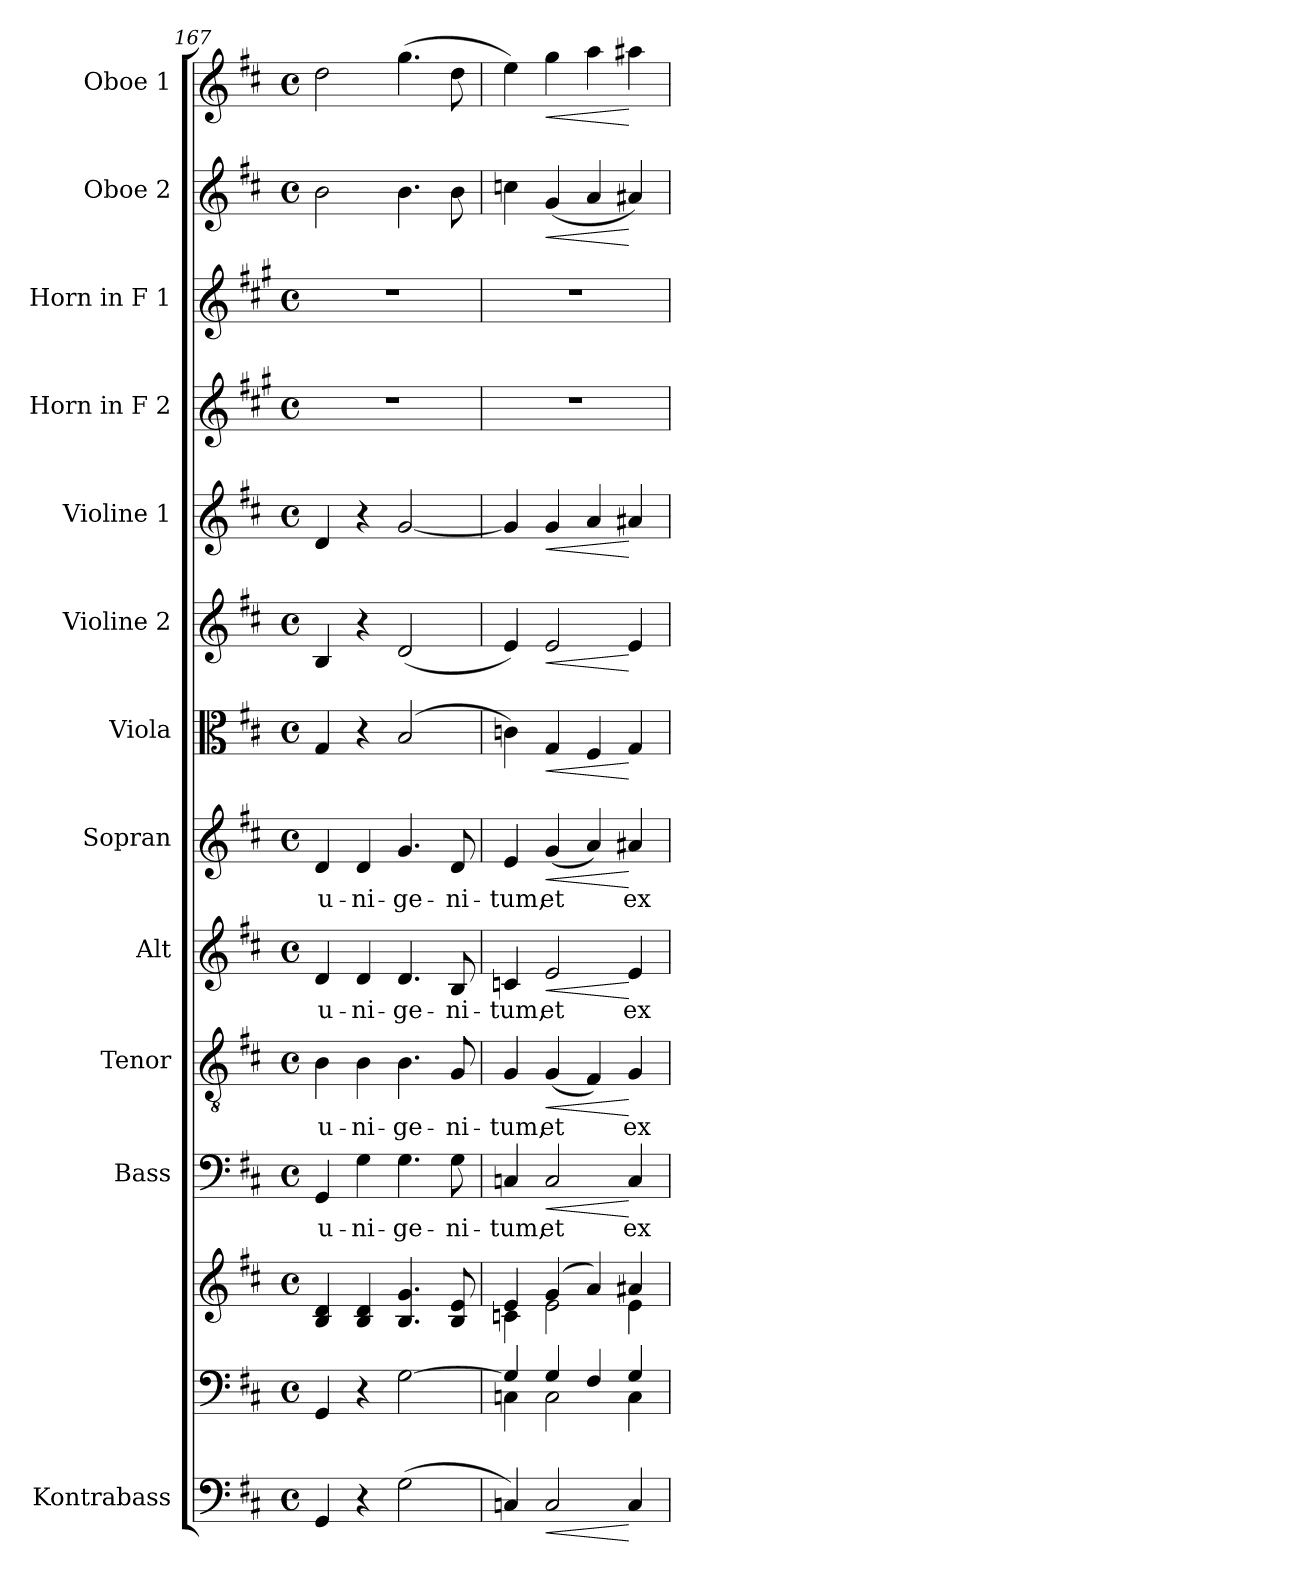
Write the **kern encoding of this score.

**kern	**dynam	**kern	**kern	**kern	**text	**dynam	**kern	**text	**dynam	**kern	**text	**dynam	**kern	**text	**dynam	**kern	**dynam	**kern	**dynam	**kern	**dynam	**kern	**kern	**kern	**dynam	**kern	**dynam
*part13	*part13	*part12	*part12	*part11	*part11	*part11	*part10	*part10	*part10	*part9	*part9	*part9	*part8	*part8	*part8	*part7	*part7	*part6	*part6	*part5	*part5	*part4	*part3	*part2	*part2	*part1	*part1
*staff14	*staff14	*staff13	*staff12	*staff11	*staff11	*staff11	*staff10	*staff10	*staff10	*staff9	*staff9	*staff9	*staff8	*staff8	*staff8	*staff7	*staff7	*staff6	*staff6	*staff5	*staff5	*staff4	*staff3	*staff2	*staff2	*staff1	*staff1
*I"Kontrabass	*	*	*	*I"Bass	*	*	*I"Tenor	*	*	*I"Alt	*	*	*I"Sopran	*	*	*I"Viola	*	*I"Violine 2	*	*I"Violine 1	*	*I"Horn in F 2	*I"Horn in F 1	*I"Oboe 2	*	*I"Oboe 1	*
*I'Kb.	*	*	*	*I'B.	*	*	*I'T.	*	*	*I'A.	*	*	*I'S.	*	*	*I'Vla.	*	*I'Vl. 2	*	*I'Vl. 1	*	*	*	*I'Ob. 2	*	*I'Ob. 1	*
!!LO:PB:g=z
*clefF4	*	*clefF4	*clefG2	*clefF4	*	*	*clefGv2	*	*	*clefG2	*	*	*clefG2	*	*	*clefC3	*	*clefG2	*	*clefG2	*	*clefG2	*clefG2	*clefG2	*	*clefG2	*
*ITrd7c12	*	*	*	*	*	*	*	*	*	*	*	*	*	*	*	*	*	*	*	*	*	*ITrd4c7	*ITrd4c7	*	*	*	*
*k[f#c#]	*	*k[f#c#]	*k[f#c#]	*k[f#c#]	*	*	*k[f#c#]	*	*	*k[f#c#]	*	*	*k[f#c#]	*	*	*k[f#c#]	*	*k[f#c#]	*	*k[f#c#]	*	*k[f#c#]	*k[f#c#]	*k[f#c#]	*	*k[f#c#]	*
*D:	*	*D:	*D:	*D:	*	*	*D:	*	*	*D:	*	*	*D:	*	*	*D:	*	*D:	*	*D:	*	*D:	*D:	*D:	*	*D:	*
*M4/4	*	*M4/4	*M4/4	*M4/4	*	*	*M4/4	*	*	*M4/4	*	*	*M4/4	*	*	*M4/4	*	*M4/4	*	*M4/4	*	*M4/4	*M4/4	*M4/4	*	*M4/4	*
*met(c)	*	*met(c)	*met(c)	*met(c)	*	*	*met(c)	*	*	*met(c)	*	*	*met(c)	*	*	*met(c)	*	*met(c)	*	*met(c)	*	*met(c)	*met(c)	*met(c)	*	*met(c)	*
=167	=167	=167	=167	=167	=167	=167	=167	=167	=167	=167	=167	=167	=167	=167	=167	=167	=167	=167	=167	=167	=167	=167	=167	=167	=167	=167	=167
!	!	!	!	!	!LO:LY:b	!	!	!LO:LY:b	!	!	!LO:LY:b	!	!	!LO:LY:b	!	!	!	!	!	!	!	!	!	!	!	!	!
4GGG/	.	4GG/	4B!/ 4d!/	4GG/	u-	.	4B\	u-	.	4d/	u-	.	4d/	u-	.	4G/	.	4B/	.	4d/	.	1r	1r	2b\	.	2dd\	.
!	!	!	!	!	!LO:LY:b	!	!	!LO:LY:b	!	!	!LO:LY:b	!	!	!LO:LY:b	!	!	!	!	!	!	!	!	!	!	!	!	!
4r	.	4r	4B!/ 4d!/	4G\	-ni-	.	4B\	-ni-	.	4d/	-ni-	.	4d/	-ni-	.	4r	.	4r	.	4r	.	.	.	.	.	.	.
!	!	!	!	!	!LO:LY:b	!	!	!LO:LY:b	!	!	!LO:LY:b	!	!	!LO:LY:b	!	!	!	!	!	!	!	!	!	!	!	!	!
(>2GG\	.	[2G\	4.B!/ 4.g!/	4.G\	-ge-	.	4.B\	-ge-	.	4.d/	-ge-	.	4.g/	-ge-	.	(2B/	.	(<2d/	.	[2g/	.	.	.	4.b\	.	(>4.gg\	.
!	!	!	!	!	!LO:LY:b	!	!	!LO:LY:b	!	!	!LO:LY:b	!	!	!LO:LY:b	!	!	!	!	!	!	!	!	!	!	!	!	!
.	.	.	8B!/ 8e!/	8G\	-ni-	.	8G/	-ni-	.	8B/	-ni-	.	8d/	-ni-	.	.	.	.	.	.	.	.	.	8b\	.	8dd\	.
=168	=168	=168	=168	=168	=168	=168	=168	=168	=168	=168	=168	=168	=168	=168	=168	=168	=168	=168	=168	=168	=168	=168	=168	=168	=168	=168	=168
*	*	*^	*^	*	*	*	*	*	*	*	*	*	*	*	*	*	*	*	*	*	*	*	*	*	*	*	*
!	!	!	!	!	!	!	!LO:LY:b	!	!	!LO:LY:b	!	!	!LO:LY:b	!	!	!LO:LY:b	!	!	!	!	!	!	!	!	!	!	!	!	!
4CCn/)	.	4G/]	4Cn\	4e!/	4cn!\	4Cn/	-tum,	.	4G/	-tum,	.	4cn/	-tum,	.	4e/	-tum,	.	4cn\)	.	4e/)	.	4g/]	.	1r	1r	4ccn\	.	4ee\)	.
!	!LO:HP:b	!	!	!	!	!	!LO:LY:b	!LO:HP:b	!	!LO:LY:b	!LO:HP:b	!	!LO:LY:b	!LO:HP:b	!	!LO:LY:b	!LO:HP:b	!	!LO:HP:b	!	!LO:HP:b	!	!LO:HP:b	!	!	!	!LO:HP:b	!	!LO:HP:b
2CC/	<	4G/	2C\	(4g/	2e\	2C/	et	<	(<4G/	et	<	2e/	et	<	(<4g/	et	<	4G/	<	2e/	<	4g/	<	.	.	(<4g/	<	4gg\	<
.	.	4F#/	.	4a/)	.	.	.	.	4F#/)	.	.	.	.	.	4a/)	.	.	4F#/	.	.	.	4a/	.	.	.	4a/	.	4aa\	.
!	!	!	!	!	!	!	!LO:LY:b	!	!	!LO:LY:b	!	!	!LO:LY:b	!	!	!LO:LY:b	!	!	!	!	!	!	!	!	!	!	!	!	!
4CC/	[	4G/	4C\	4a#X/	4e\	4C/	ex	[	4G/	ex	[	4e/	ex	[	4a#X/	ex	[	4G/	[	4e/	[	4a#X/	[	.	.	4a#X/)	[	4aa#X\	[
*	*	*v	*v	*	*	*	*	*	*	*	*	*	*	*	*	*	*	*	*	*	*	*	*	*	*	*	*	*	*
*	*	*	*v	*v	*	*	*	*	*	*	*	*	*	*	*	*	*	*	*	*	*	*	*	*	*	*	*	*
=	=	=	=	=	=	=	=	=	=	=	=	=	=	=	=	=	=	=	=	=	=	=	=	=	=	=	=
*-	*-	*-	*-	*-	*-	*-	*-	*-	*-	*-	*-	*-	*-	*-	*-	*-	*-	*-	*-	*-	*-	*-	*-	*-	*-	*-	*-
